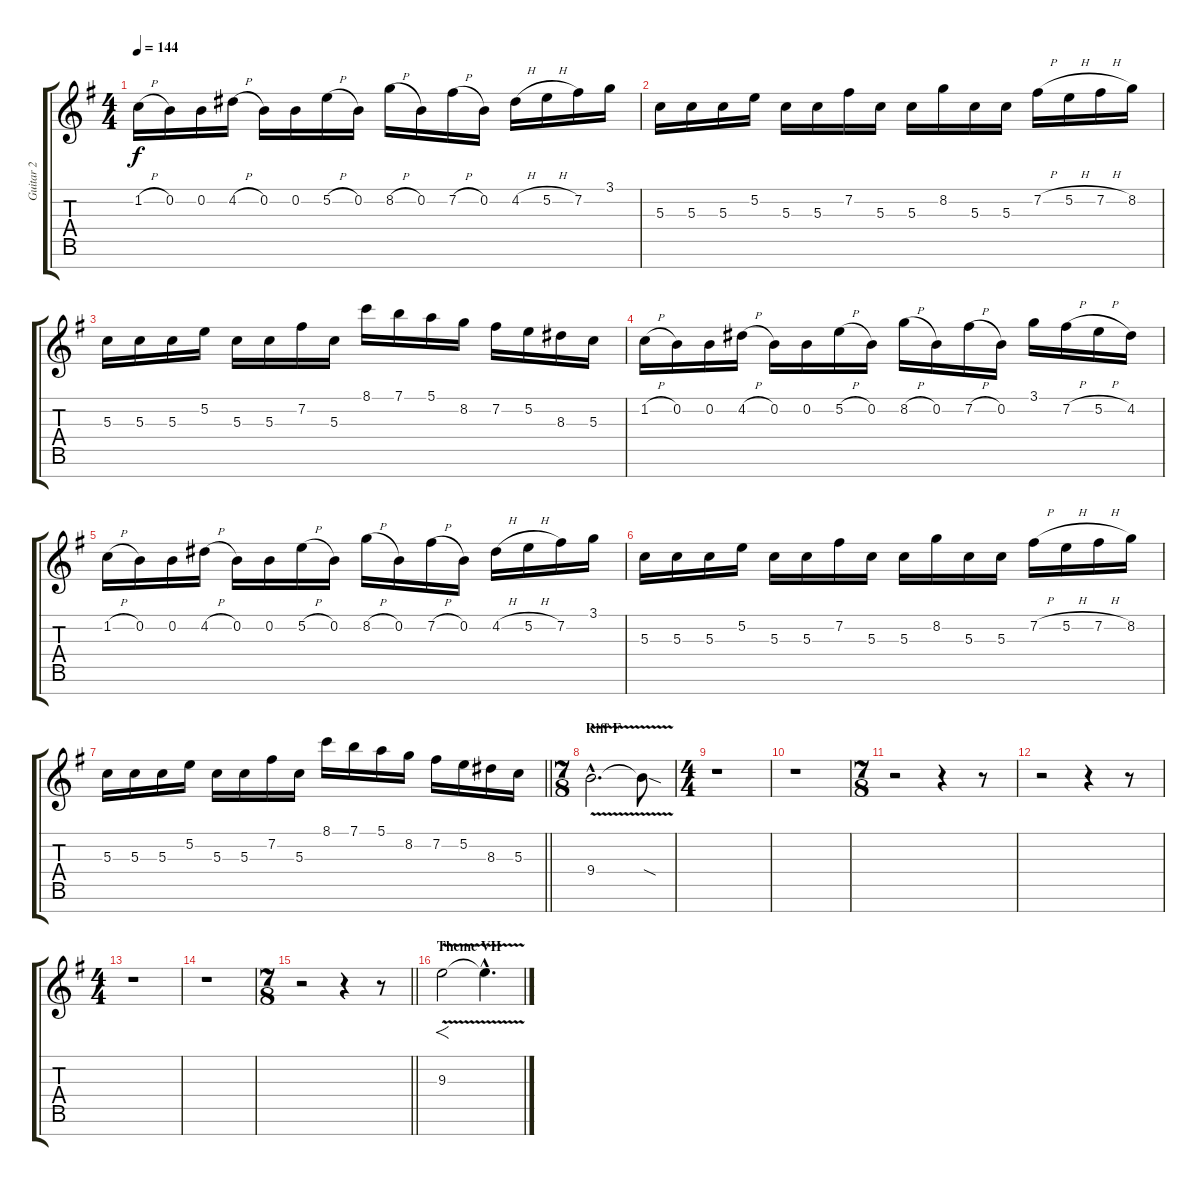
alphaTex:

\track ("Guitar 2" "Guitar 2") {instrument overdrivenguitar}
\staff {score tabs}
\tuning (E4 B3 G3 D3 A2 E2 B1) {hide}
\ts (4 4)
\tempo 144
\clef g2
\ks eminor
1.2{h}.16{dy f} 0.2.16 0.2.16 4.2{h}.16 0.2.16 0.2.16 5.2{h}.16 0.2.16 8.2{h}.16 0.2.16 7.2{h}.16 0.2.16 4.2{h}.16 5.2{h}.16 7.2.16 3.1.16 |
5.3.16 5.3.16 5.3.16 5.2.16 5.3.16 5.3.16 7.2.16 5.3.16 5.3.16 8.2.16 5.3.16 5.3.16 7.2{h}.16 5.2{h}.16 7.2{h}.16 8.2.16 |
5.3.16 5.3.16 5.3.16 5.2.16 5.3.16 5.3.16 7.2.16 5.3.16 8.1.16 7.1.16 5.1.16 8.2.16 7.2.16 5.2.16 8.3.16 5.3.16 |
1.2{h}.16 0.2.16 0.2.16 4.2{h}.16 0.2.16 0.2.16 5.2{h}.16 0.2.16 8.2{h}.16 0.2.16 7.2{h}.16 0.2.16 3.1.16 7.2{h}.16 5.2{h}.16 4.2.16 |
1.2{h}.16 0.2.16 0.2.16 4.2{h}.16 0.2.16 0.2.16 5.2{h}.16 0.2.16 8.2{h}.16 0.2.16 7.2{h}.16 0.2.16 4.2{h}.16 5.2{h}.16 7.2.16 3.1.16 |
5.3.16 5.3.16 5.3.16 5.2.16 5.3.16 5.3.16 7.2.16 5.3.16 5.3.16 8.2.16 5.3.16 5.3.16 7.2{h}.16 5.2{h}.16 7.2{h}.16 8.2.16 |
\barLineRight lightlight
5.3.16 5.3.16 5.3.16 5.2.16 5.3.16 5.3.16 7.2.16 5.3.16 8.1.16 7.1.16 5.1.16 8.2.16 7.2.16 5.2.16 8.3.16 5.3.16 |
\ts (7 8)
\section ("" "Riff F")
9.4{v hac}.2{d} 9.4{sod t}.8 |
\ts (4 4)
r.1 |
r.1 |
\ts (7 8)
r.2 r.4 r.8 |
r.2 r.4 r.8 |
\ts (4 4)
r.1 |
r.1 |
\ts (7 8)
\barLineRight lightlight
r.2 r.4 r.8 |
\section ("" "Theme VII")
9.3{v}.2{f} 9.3{hac t}.4{d}
